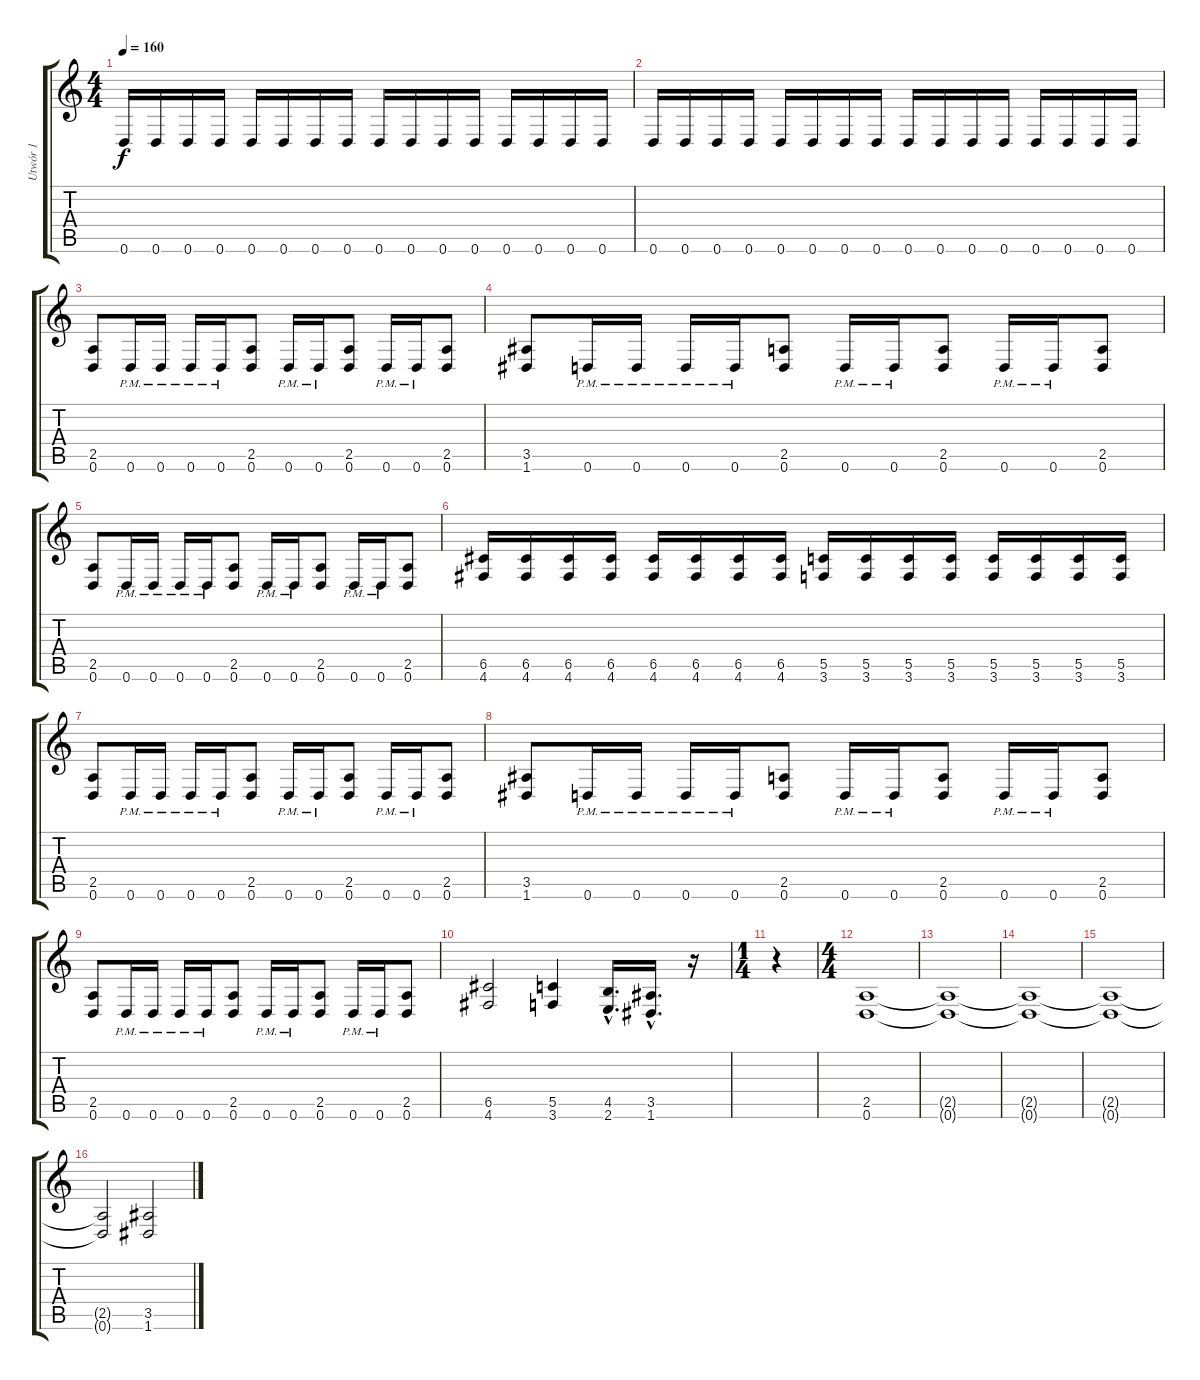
\track ("Utwór 1" "Utwór 1") {instrument overdrivenguitar}
\staff {score tabs}
\tuning (D4 A3 F3 C3 G2 D2) {hide}
\ts (4 4)
\tempo 160
\clef g2
\ks c
0.6.16{dy f instrument overdrivenguitar} 0.6.16 0.6.16 0.6.16 0.6.16 0.6.16 0.6.16 0.6.16 0.6.16 0.6.16 0.6.16 0.6.16 0.6.16 0.6.16 0.6.16 0.6.16 |
0.6.16 0.6.16 0.6.16 0.6.16 0.6.16 0.6.16 0.6.16 0.6.16 0.6.16 0.6.16 0.6.16 0.6.16 0.6.16 0.6.16 0.6.16 0.6.16 |
(2.5 0.6).8 0.6{pm}.16 0.6{pm}.16 0.6{pm}.16 0.6{pm}.16 (2.5 0.6).8 0.6{pm}.16 0.6{pm}.16 (2.5 0.6).8 0.6{pm}.16 0.6{pm}.16 (2.5 0.6).8 |
(3.5 1.6).8 0.6{pm}.16 0.6{pm}.16 0.6{pm}.16 0.6{pm}.16 (2.5 0.6).8 0.6{pm}.16 0.6{pm}.16 (2.5 0.6).8 0.6{pm}.16 0.6{pm}.16 (2.5 0.6).8 |
(2.5 0.6).8 0.6{pm}.16 0.6{pm}.16 0.6{pm}.16 0.6{pm}.16 (2.5 0.6).8 0.6{pm}.16 0.6{pm}.16 (2.5 0.6).8 0.6{pm}.16 0.6{pm}.16 (2.5 0.6).8 |
(6.5 4.6).16 (6.5 4.6).16 (6.5 4.6).16 (6.5 4.6).16 (6.5 4.6).16 (6.5 4.6).16 (6.5 4.6).16 (6.5 4.6).16 (5.5 3.6).16 (5.5 3.6).16 (5.5 3.6).16 (5.5 3.6).16 (5.5 3.6).16 (5.5 3.6).16 (5.5 3.6).16 (5.5 3.6).16 |
(2.5 0.6).8 0.6{pm}.16 0.6{pm}.16 0.6{pm}.16 0.6{pm}.16 (2.5 0.6).8 0.6{pm}.16 0.6{pm}.16 (2.5 0.6).8 0.6{pm}.16 0.6{pm}.16 (2.5 0.6).8 |
(3.5 1.6).8 0.6{pm}.16 0.6{pm}.16 0.6{pm}.16 0.6{pm}.16 (2.5 0.6).8 0.6{pm}.16 0.6{pm}.16 (2.5 0.6).8 0.6{pm}.16 0.6{pm}.16 (2.5 0.6).8 |
(2.5 0.6).8 0.6{pm}.16 0.6{pm}.16 0.6{pm}.16 0.6{pm}.16 (2.5 0.6).8 0.6{pm}.16 0.6{pm}.16 (2.5 0.6).8 0.6{pm}.16 0.6{pm}.16 (2.5 0.6).8 |
(6.5 4.6).2 (5.5 3.6).4 (4.5{hac} 2.6{hac}).16{d} (3.5{hac} 1.6{hac}).16{d} r.16 |
\ts (1 4)
r.4 |
\ts (4 4)
(2.5 0.6).1 |
(2.5{t} 0.6{t}).1 |
(2.5{t} 0.6{t}).1 |
(2.5{t} 0.6{t}).1 |
(2.5{t} 0.6{t}).2 (3.5 1.6).2
